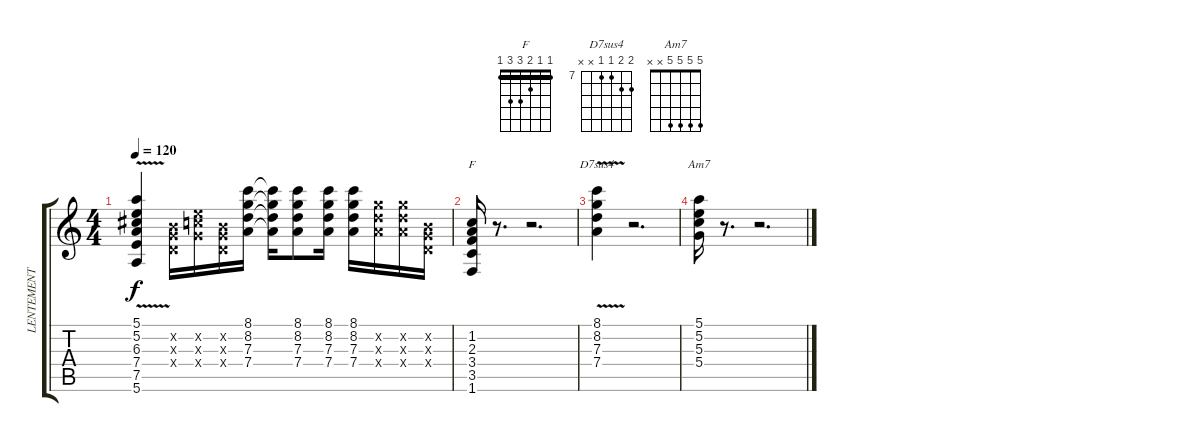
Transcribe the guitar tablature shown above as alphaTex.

\track ("LENTEMENT (guitare)" "LENTEMENT ") {instrument acousticguitarnylon}
\staff {score tabs}
\tuning (E4 B3 G3 D3 A2 E2) {hide}
\chord ("F" 1 1 2 3 3 1) {barre 1}
\chord ("D7sus4" 8 8 7 7 x x) {firstfret 7}
\chord ("Am7" 5 5 5 5 x x)
\ts (4 4)
\tempo 120
\clef g2
\ks c
(5.1{v} 5.2{v} 6.3{v} 7.4{v} 7.5{v} 5.6{v}).4{dy f} (0.2{x} 0.3{x} 0.4{x}).16 (5.2{x} 5.3{x} 5.4{x}).16 (0.2{x} 0.3{x} 0.4{x}).16 (8.1 8.2 7.3 7.4).16 (8.1{t} 8.2{t} 7.3{t} 7.4{t}).16 (8.1 8.2 7.3 7.4).8 (8.1 8.2 7.3 7.4).16 (8.1 8.2 7.3 7.4).16 (8.2{x} 7.3{x} 7.4{x}).16 (8.2{x} 7.3{x} 7.4{x}).16 (0.2{x} 0.3{x} 0.4{x}).16 |
(1.2 2.3 3.4 3.5 1.6).16{ch "F"} r.8{d} r.2{d} |
(8.1{v} 8.2{v} 7.3{v} 7.4{v}).4{ch "D7sus4"} r.2{d} |
(5.1 5.2 5.3 5.4).16{ch "Am7"} r.8{d} r.2{d}
